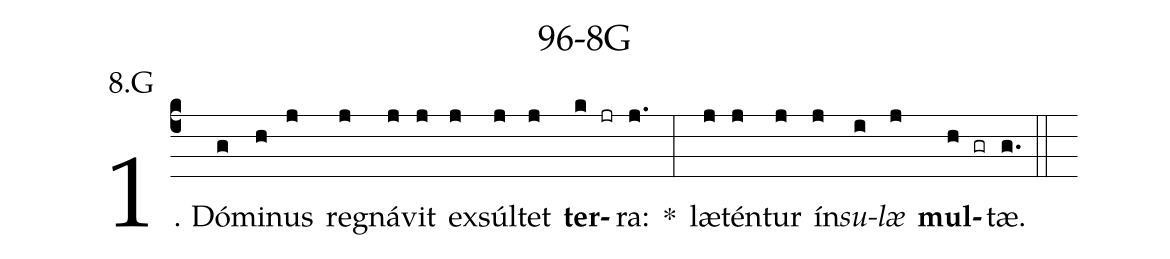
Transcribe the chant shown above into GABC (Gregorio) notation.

name: 96-8G;
annotation: 8.G;
%%
(c4)1. Dó(g)mi(h)nus(j) re(j)gná(j)vit(j) ex(j)súl(j)tet(j) <b>ter</b>(k jr)ra:(j.) *(:) læ(j)tén(j)tur(j) ín(j)<i>su</i>(i)<i>læ</i>(j) <b>mul</b>(h gr)tæ.(g.) (::)
